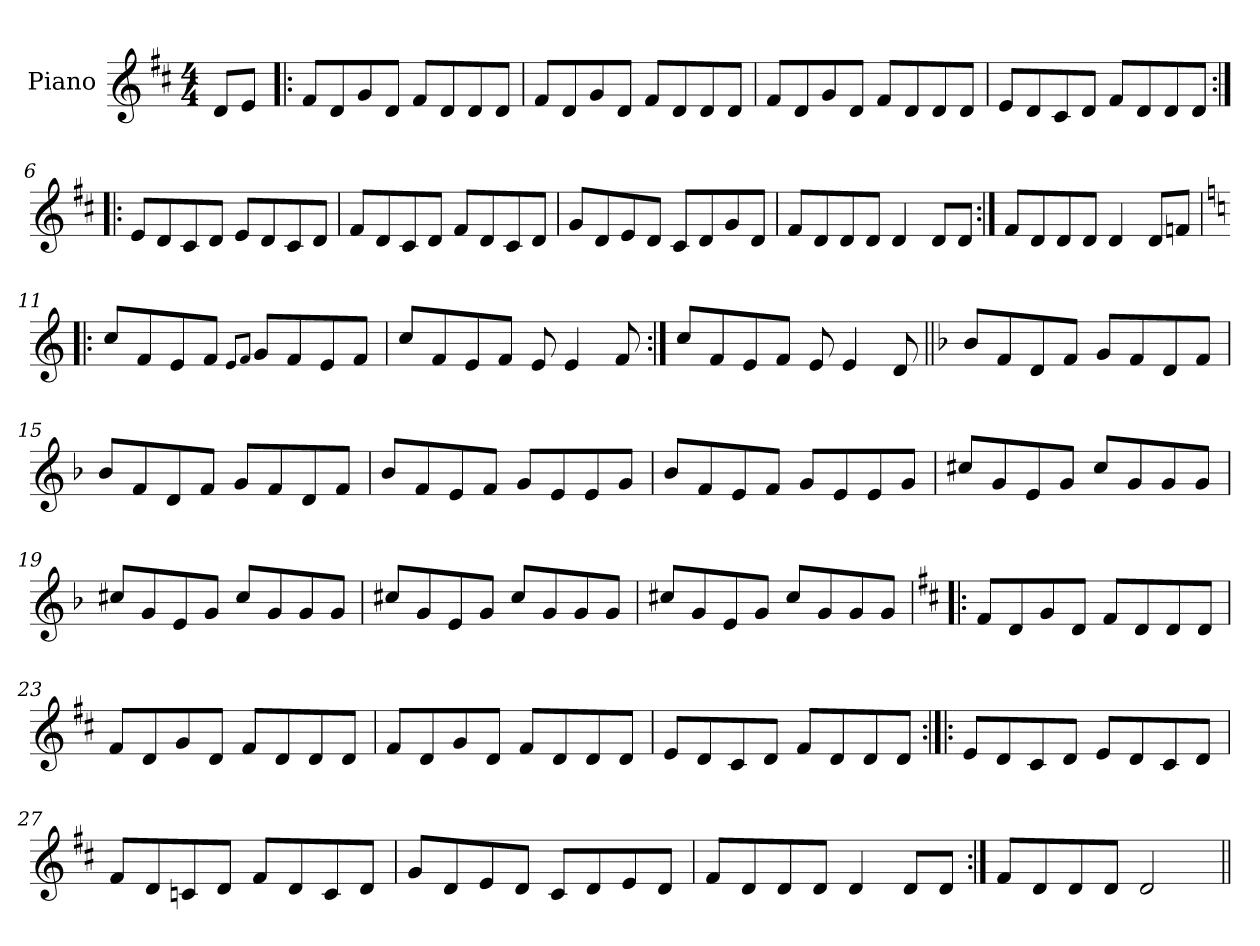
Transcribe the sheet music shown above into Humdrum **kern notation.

**kern
*part1
*staff1
*I"Piano
*I'Pno
*clefG2
*k[f#c#]
*D:
*M4/4
=1
8d/L
8e/J
=2!|:
8f#/L
8d/
8g/
8d/J
8f#/L
8d/
8d/
8d/J
=3
8f#/L
8d/
8g/
8d/J
8f#/L
8d/
8d/
8d/J
=4
8f#/L
8d/
8g/
8d/J
8f#/L
8d/
8d/
8d/J
=5
8e/L
8d/
8c#/
8d/J
8f#/L
8d/
8d/
8d/J
=6:|!|:
8e/L
8d/
8c#/
8d/J
8e/L
8d/
8c#/
8d/J
!!LO:LB:g=z
=7
8f#/L
8d/
8c#/
8d/J
8f#/L
8d/
8c#/
8d/J
=8
8g/L
8d/
8e/
8d/J
8c#/L
8d/
8g/
8d/J
=9
8f#/L
8d/
8d/
8d/J
4d/
8d/L
8d/J
=10:|!
8f#/L
8d/
8d/
8d/J
4d/
8d/L
8fn/J
=11!|:
*k[]
*C:
8cc/L
8f/
8e/
8f/J
8qe/L
8qf/J
8g/L
8f/
8e/
8f/J
!!LO:LB:g=z
=12
8cc/L
8f/
8e/
8f/J
8e/
4e/
8f/
=13:|!
8cc/L
8f/
8e/
8f/J
8e/
4e/
8d/
=14||
*k[b-]
*F:
8b-/L
8f/
8d/
8f/J
8g/L
8f/
8d/
8f/J
=15
8b-/L
8f/
8d/
8f/J
8g/L
8f/
8d/
8f/J
=16
8b-/L
8f/
8e/
8f/J
8g/L
8e/
8e/
8g/J
!!LO:LB:g=z
=17
8b-/L
8f/
8e/
8f/J
8g/L
8e/
8e/
8g/J
=18
8cc#X/L
8g/
8e/
8g/J
8cc#/L
8g/
8g/
8g/J
=19
8cc#X/L
8g/
8e/
8g/J
8cc#/L
8g/
8g/
8g/J
=20
8cc#X/L
8g/
8e/
8g/J
8cc#/L
8g/
8g/
8g/J
=21
8cc#X/L
8g/
8e/
8g/J
8cc#/L
8g/
8g/
8g/J
!!LO:LB:g=z
=22!|:
*k[f#c#]
*D:
8f#/L
8d/
8g/
8d/J
8f#/L
8d/
8d/
8d/J
=23
8f#/L
8d/
8g/
8d/J
8f#/L
8d/
8d/
8d/J
=24
8f#/L
8d/
8g/
8d/J
8f#/L
8d/
8d/
8d/J
=25
8e/L
8d/
8c#/
8d/J
8f#/L
8d/
8d/
8d/J
=26:|!|:
8e/L
8d/
8c#/
8d/J
8e/L
8d/
8c#/
8d/J
!!LO:LB:g=z
=27
8f#/L
8d/
8cn/
8d/J
8f#/L
8d/
8c/
8d/J
=28
8g/L
8d/
8e/
8d/J
8c#/L
8d/
8e/
8d/J
=29
8f#/L
8d/
8d/
8d/J
4d/
8d/L
8d/J
=30:|!
8f#/L
8d/
8d/
8d/J
2d/
=||
*-
